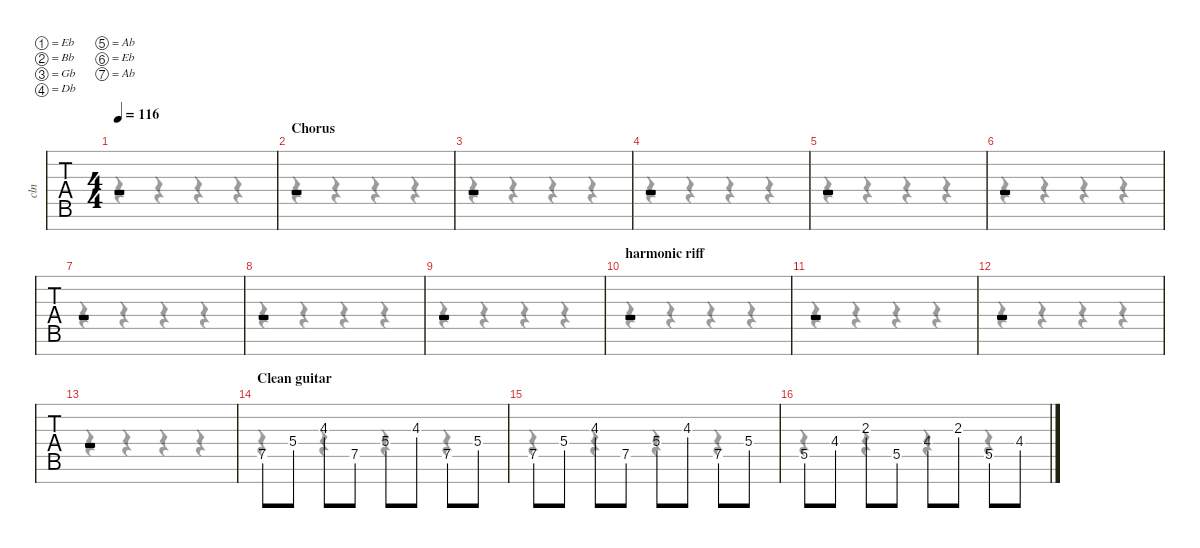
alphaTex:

\defaultSystemsLayout 4
\hideDynamics
\bracketExtendMode nobrackets
\track ("Clean " "cln") {instrument electricguitarmuted}
\staff {tabs}
\tuning (Eb4 Bb3 Gb3 Db3 Ab2 Eb2 Ab1)
\voice
\ts (4 4)
\tempo 116
\clef g2
\ks c
r.1{dy f beam Up} |
\section ("" "Chorus")
r.1{beam Up} |
r.1{beam Up} |
r.1{beam Up} |
r.1{beam Up} |
r.1{beam Up} |
r.1{beam Up} |
r.1{beam Up} |
r.1{beam Up} |
\section ("" "harmonic riff")
r.1{beam Up} |
r.1{beam Up} |
r.1{beam Up} |
r.1{beam Up} |
\section ("" "Clean guitar ")
7.5{acc #}.8{beam Up} 5.4{acc #}.8{beam Up} 4.3{acc #}.8{beam Up} 7.5{acc #}.8{beam Up} 5.4{acc #}.8{beam Up} 4.3{acc #}.8{beam Up} 7.5{acc #}.8{beam Up} 5.4{acc #}.8{beam Up} |
7.5{acc #}.8{beam Up} 5.4{acc #}.8{beam Up} 4.3{acc #}.8{beam Up} 7.5{acc #}.8{beam Up} 5.4{acc #}.8{beam Up} 4.3{acc #}.8{beam Up} 7.5{acc #}.8{beam Up} 5.4{acc #}.8{beam Up} |
5.5{acc #}.8{beam Up} 4.4.8{beam Up} 2.3{acc #}.8{beam Up} 5.5{acc #}.8{beam Up} 4.4.8{beam Up} 2.3{acc #}.8{beam Up} 5.5{acc #}.8{beam Up} 4.4.8{beam Up}
\voice
\clef g2
\ottava regular
\simile none
\ks c
r.4{dy mf beam Down} r.4{beam Down} r.4{beam Down} r.4{beam Down} |
r.4{beam Down} r.4{beam Down} r.4{beam Down} r.4{beam Down} |
r.4{beam Down} r.4{beam Down} r.4{beam Down} r.4{beam Down} |
r.4{beam Down} r.4{beam Down} r.4{beam Down} r.4{beam Down} |
r.4{beam Down} r.4{beam Down} r.4{beam Down} r.4{beam Down} |
r.4{beam Down} r.4{beam Down} r.4{beam Down} r.4{beam Down} |
r.4{beam Down} r.4{beam Down} r.4{beam Down} r.4{beam Down} |
r.4{beam Down} r.4{beam Down} r.4{beam Down} r.4{beam Down} |
r.4{beam Down} r.4{beam Down} r.4{beam Down} r.4{beam Down} |
r.4{beam Down} r.4{beam Down} r.4{beam Down} r.4{beam Down} |
r.4{beam Down} r.4{beam Down} r.4{beam Down} r.4{beam Down} |
r.4{beam Down} r.4{beam Down} r.4{beam Down} r.4{beam Down} |
r.4{beam Down} r.4{beam Down} r.4{beam Down} r.4{beam Down} |
r.4{beam Down} r.4{beam Down} r.4{beam Down} r.4{beam Down} |
r.4{beam Down} r.4{beam Down} r.4{beam Down} r.4{beam Down} |
r.4{beam Down} r.4{beam Down} r.4{beam Down} r.4{beam Down}
